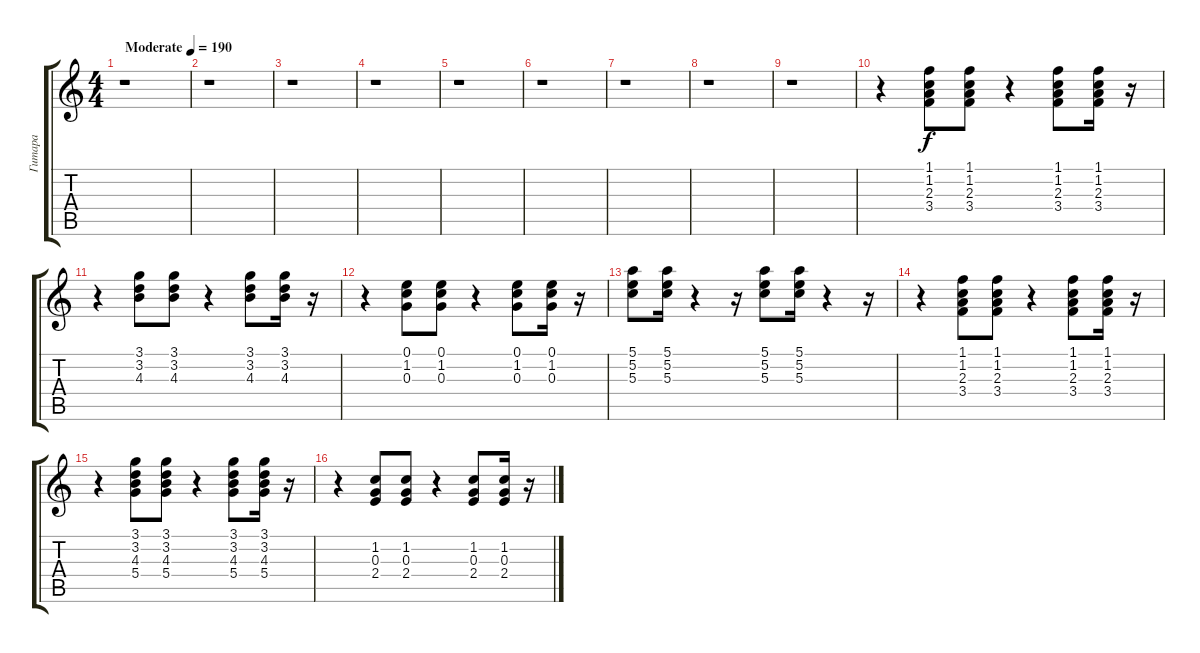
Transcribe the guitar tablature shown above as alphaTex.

\track ("Гитара" "Гитара") {instrument electricguitarclean}
\staff {score tabs}
\tuning (E4 B3 G3 D3 A2 E2) {hide}
\ts (4 4)
\tempo (190 "Moderate")
\clef g2
\ks c
r.1{dy f instrument electricguitarclean} |
r.1 |
r.1 |
r.1 |
r.1 |
r.1 |
r.1 |
r.1 |
r.1 |
r.4 (1.1 1.2 2.3 3.4).8 (1.1 1.2 2.3 3.4).8 r.4 (1.1 1.2 2.3 3.4).8 (1.1 1.2 2.3 3.4).16 r.16 |
r.4 (3.1 3.2 4.3).8 (3.1 3.2 4.3).8 r.4 (3.1 3.2 4.3).8 (3.1 3.2 4.3).16 r.16 |
r.4 (0.1 1.2 0.3).8 (0.1 1.2 0.3).8 r.4 (0.1 1.2 0.3).8 (0.1 1.2 0.3).16 r.16 |
(5.1 5.2 5.3).8 (5.1 5.2 5.3).16 r.4 r.16 (5.1 5.2 5.3).8 (5.1 5.2 5.3).16 r.4 r.16 |
r.4 (1.1 1.2 2.3 3.4).8 (1.1 1.2 2.3 3.4).8 r.4 (1.1 1.2 2.3 3.4).8 (1.1 1.2 2.3 3.4).16 r.16 |
r.4 (3.1 3.2 4.3 5.4).8 (3.1 3.2 4.3 5.4).8 r.4 (3.1 3.2 4.3 5.4).8 (3.1 3.2 4.3 5.4).16 r.16 |
r.4 (1.2 0.3 2.4).8 (1.2 0.3 2.4).8 r.4 (1.2 0.3 2.4).8 (1.2 0.3 2.4).16 r.16
